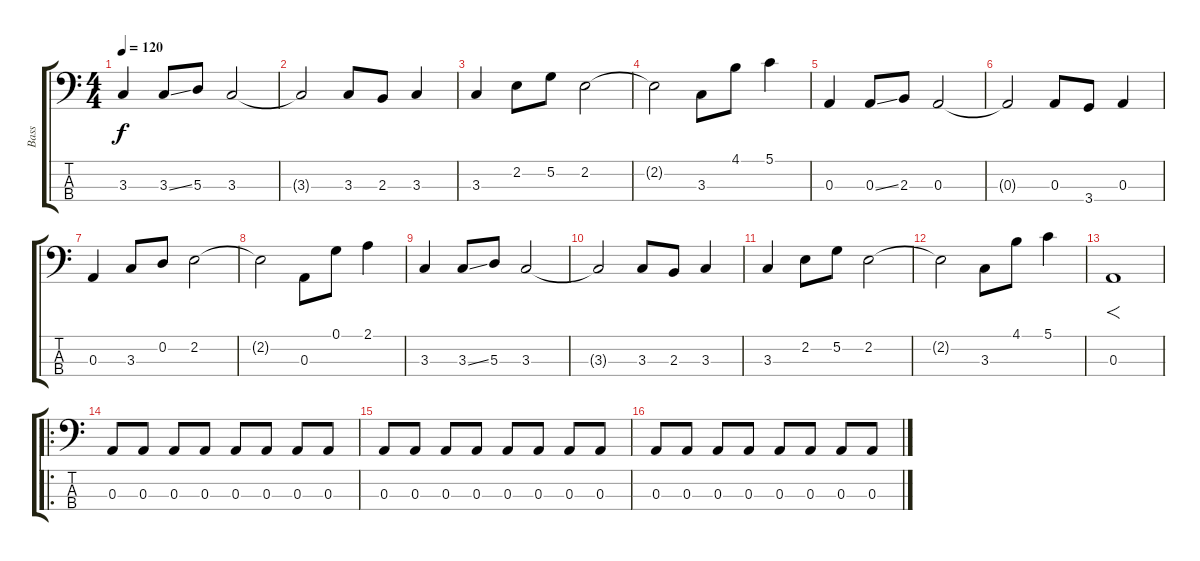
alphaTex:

\track ("Bass" "Bass") {instrument electricbassfinger}
\staff {score tabs}
\tuning (G2 D2 A1 E1) {hide}
\ts (4 4)
\tempo 120
\clef f4
\ks c
3.3.4{dy f volume 13 instrument fretlessbass} 3.3{ss}.8 5.3.8 3.3.2 |
3.3{t}.2 3.3.8 2.3.8 3.3.4 |
3.3.4 2.2.8 5.2.8 2.2.2 |
2.2{t}.2 3.3.8 4.1.8 5.1.4 |
0.3.4{volume 13 instrument fretlessbass} 0.3{ss}.8 2.3.8 0.3.2 |
0.3{t}.2 0.3.8 3.4.8 0.3.4 |
0.3.4 3.3.8 0.2.8 2.2.2 |
2.2{t}.2 0.3.8 0.1.8 2.1.4 |
3.3.4{volume 13 instrument fretlessbass} 3.3{ss}.8 5.3.8 3.3.2 |
3.3{t}.2 3.3.8 2.3.8 3.3.4 |
3.3.4 2.2.8 5.2.8 2.2.2 |
2.2{t}.2 3.3.8 4.1.8 5.1.4 |
0.3.1{f} |
\ro
0.3.8{volume 16 instrument electricbassfinger} 0.3.8 0.3.8 0.3.8 0.3.8 0.3.8 0.3.8 0.3.8 |
0.3.8 0.3.8 0.3.8 0.3.8 0.3.8 0.3.8 0.3.8 0.3.8 |
0.3.8{volume 16 instrument electricbassfinger} 0.3.8 0.3.8 0.3.8 0.3.8 0.3.8 0.3.8 0.3.8
